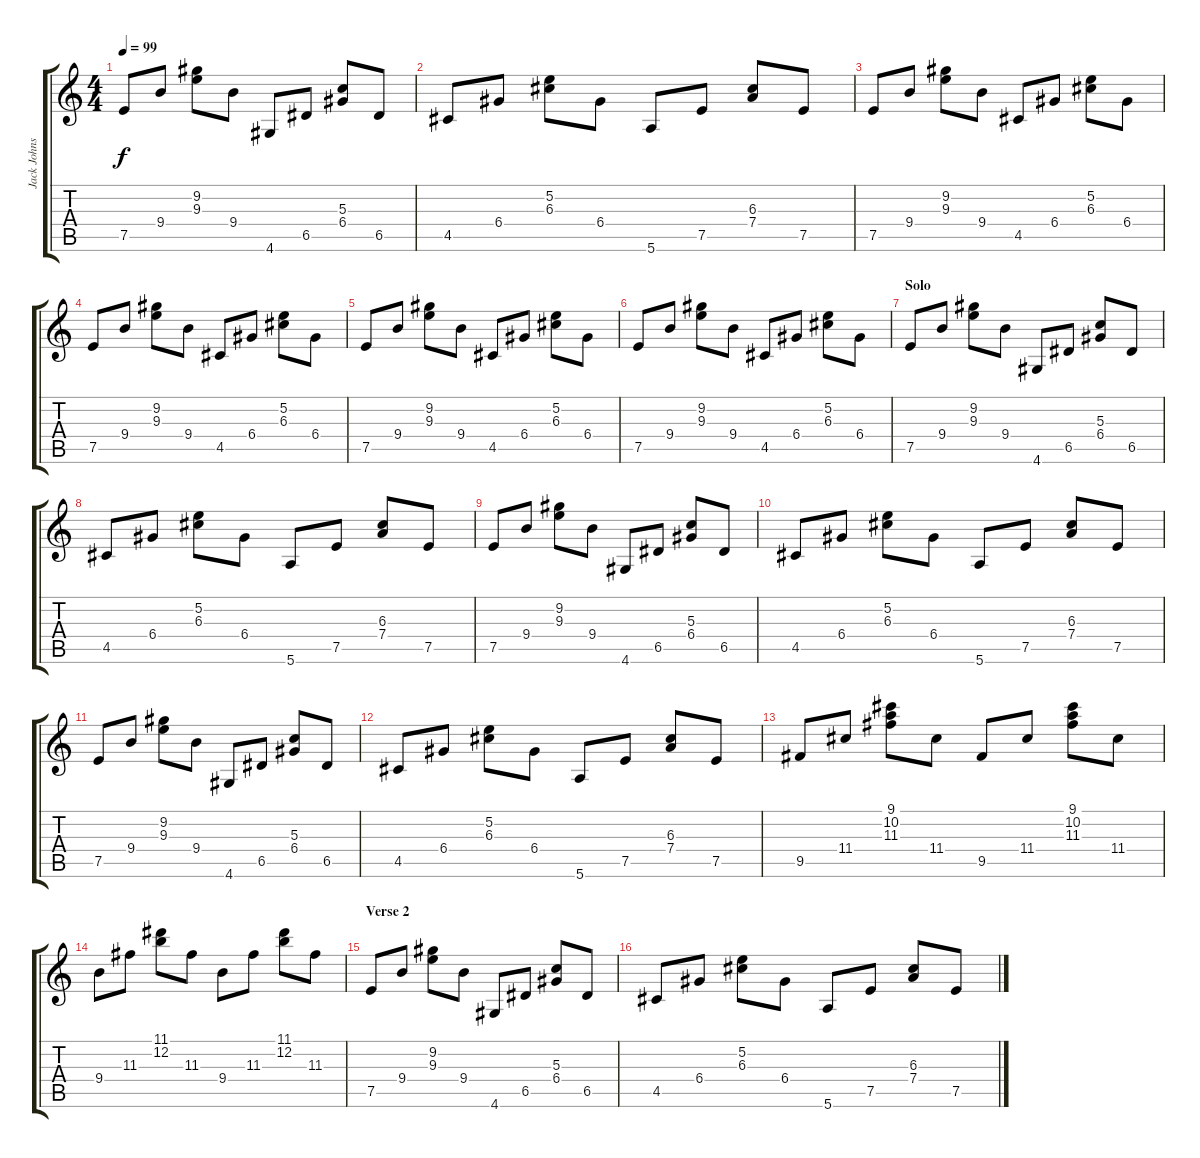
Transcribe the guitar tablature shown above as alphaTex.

\track ("Jack Johnson" "Jack Johns") {instrument electricguitarclean}
\staff {score tabs}
\tuning (E4 B3 G3 D3 A2 E2) {hide}
\ts (4 4)
\tempo 99
\clef g2
\ks c
7.5.8{dy f} 9.4.8 (9.2 9.3).8 9.4.8 4.6.8 6.5.8 (5.3 6.4).8 6.5.8 |
4.5.8 6.4.8 (5.2 6.3).8 6.4.8 5.6.8 7.5.8 (6.3 7.4).8 7.5.8 |
7.5.8 9.4.8 (9.2 9.3).8 9.4.8 4.5.8 6.4.8 (5.2 6.3).8 6.4.8 |
7.5.8 9.4.8 (9.2 9.3).8 9.4.8 4.5.8 6.4.8 (5.2 6.3).8 6.4.8 |
7.5.8 9.4.8 (9.2 9.3).8 9.4.8 4.5.8 6.4.8 (5.2 6.3).8 6.4.8 |
7.5.8 9.4.8 (9.2 9.3).8 9.4.8 4.5.8 6.4.8 (5.2 6.3).8 6.4.8 |
\section ("" "Solo")
7.5.8 9.4.8 (9.2 9.3).8 9.4.8 4.6.8 6.5.8 (5.3 6.4).8 6.5.8 |
4.5.8 6.4.8 (5.2 6.3).8 6.4.8 5.6.8 7.5.8 (6.3 7.4).8 7.5.8 |
7.5.8 9.4.8 (9.2 9.3).8 9.4.8 4.6.8 6.5.8 (5.3 6.4).8 6.5.8 |
4.5.8 6.4.8 (5.2 6.3).8 6.4.8 5.6.8 7.5.8 (6.3 7.4).8 7.5.8 |
7.5.8 9.4.8 (9.2 9.3).8 9.4.8 4.6.8 6.5.8 (5.3 6.4).8 6.5.8 |
4.5.8 6.4.8 (5.2 6.3).8 6.4.8 5.6.8 7.5.8 (6.3 7.4).8 7.5.8 |
9.5.8 11.4.8 (9.1 10.2 11.3).8 11.4.8 9.5.8 11.4.8 (9.1 10.2 11.3).8 11.4.8 |
9.4.8 11.3.8 (11.1 12.2).8 11.3.8 9.4.8 11.3.8 (11.1 12.2).8 11.3.8 |
\section ("" "Verse 2")
7.5.8 9.4.8 (9.2 9.3).8 9.4.8 4.6.8 6.5.8 (5.3 6.4).8 6.5.8 |
4.5.8 6.4.8 (5.2 6.3).8 6.4.8 5.6.8 7.5.8 (6.3 7.4).8 7.5.8
